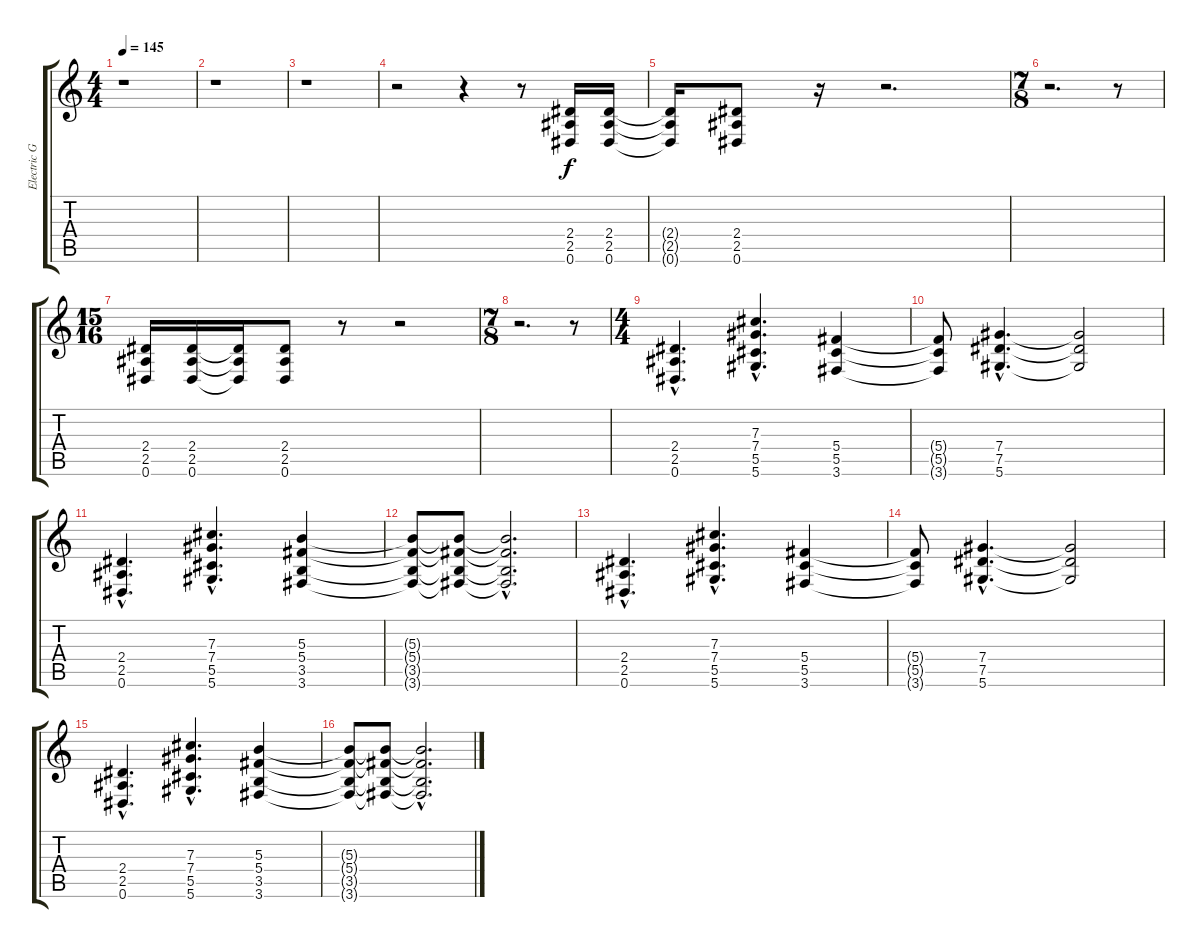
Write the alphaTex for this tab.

\track ("Electric Guitar" "Electric G") {instrument distortionguitar}
\staff {score tabs}
\tuning (Eb4 Bb3 Gb3 Db3 Ab2 Eb2) {hide}
\ts (4 4)
\tempo 145
\clef g2
\ks c
r.1{dy f instrument distortionguitar} |
r.1 |
r.1 |
r.2 r.4 r.8 (2.4 2.5 0.6).16 (2.4 2.5 0.6).16 |
(2.4{t} 2.5{t} 0.6{t}).16 (2.4 2.5 0.6).8 r.16 r.2{d} |
\ts (7 8)
r.2{d} r.8 |
\ts (15 16)
(2.4 2.5 0.6).16 (2.4 2.5 0.6).16 (2.4{t} 2.5{t} 0.6{t}).16 (2.4 2.5 0.6).8 r.8 r.2 |
\ts (7 8)
r.2{d} r.8 |
\ts (4 4)
(2.4{hac} 2.5{hac} 0.6{hac}).4{d} (7.3{hac} 7.4{hac} 5.5{hac} 5.6{hac}).4{d} (5.4 5.5 3.6).4 |
(5.4{t} 5.5{t} 3.6{t}).8 (7.4{hac} 7.5{hac} 5.6{hac}).4{d} (7.4{t} 7.5{t} 5.6{t}).2 |
(2.4{hac} 2.5{hac} 0.6{hac}).4{d} (7.3{hac} 7.4{hac} 5.5{hac} 5.6{hac}).4{d} (5.3 5.4 3.5 3.6).4 |
(5.3{t} 5.4{t} 3.5{t} 3.6{t}).8 (5.3{t} 5.4{t} 3.5{t} 3.6{t}).8 (5.3{hac t} 5.4{hac t} 3.5{hac t} 3.6{hac t}).2{d} |
(2.4{hac} 2.5{hac} 0.6{hac}).4{d} (7.3{hac} 7.4{hac} 5.5{hac} 5.6{hac}).4{d} (5.4 5.5 3.6).4 |
(5.4{t} 5.5{t} 3.6{t}).8 (7.4{hac} 7.5{hac} 5.6{hac}).4{d} (7.4{t} 7.5{t} 5.6{t}).2 |
(2.4{hac} 2.5{hac} 0.6{hac}).4{d} (7.3{hac} 7.4{hac} 5.5{hac} 5.6{hac}).4{d} (5.3 5.4 3.5 3.6).4 |
(5.3{t} 5.4{t} 3.5{t} 3.6{t}).8 (5.3{t} 5.4{t} 3.5{t} 3.6{t}).8 (5.3{hac t} 5.4{hac t} 3.5{hac t} 3.6{hac t}).2{d}
